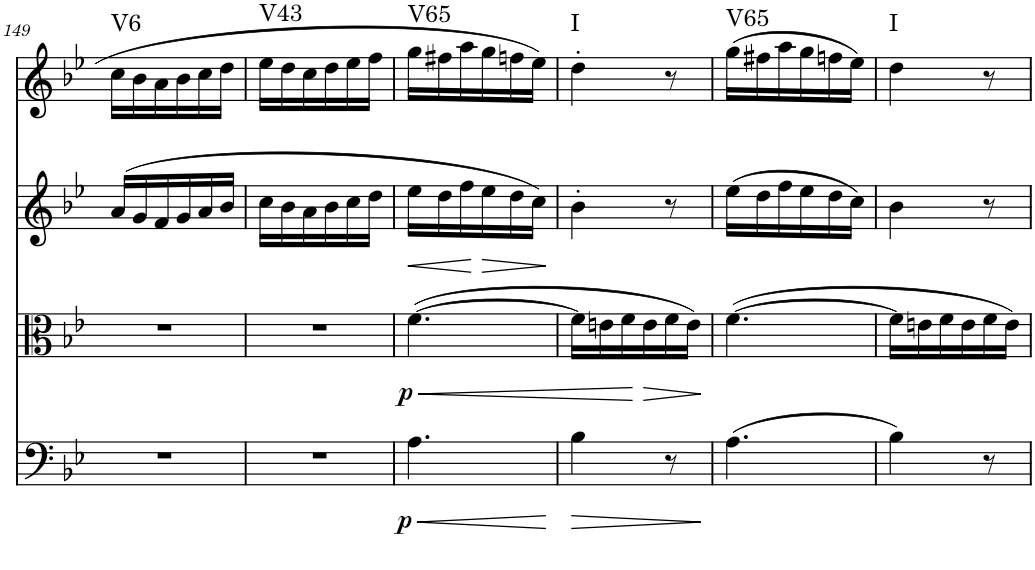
**kern	**dynam	**kern	**dynam	**kern	**dynam	**kern	**harte
*part4	*part4	*part3	*part3	*part2	*part2	*part1	*part1
*staff4	*staff4	*staff3	*staff3	*staff2	*staff2	*staff1	*
*I"Violoncello	*	*I"Viola	*	*I"Violin II	*	*I"Violin I	*
*I'Vc	*	*I'Vla	*	*I'Vln	*	*I'Vln	*
!!LO:PB:g=z
*clefF4	*	*clefC3	*	*clefG2	*	*clefG2	*
*k[b-e-]	*	*k[b-e-]	*	*k[b-e-]	*	*k[b-e-]	*
*M3/8	*	*M3/8	*	*M3/8	*	*M3/8	*
=149	=149	=149	=149	=149	=149	=149	=149
!	!	!	!	!	!	!	!LO:H:kt=V6
4.r	.	4.r	.	(16a/LL	.	16cc\LL	N
.	.	.	.	16g/	.	16b-\	.
.	.	.	.	16f/	.	16a\	.
.	.	.	.	16g/	.	16b-\	.
.	.	.	.	16a/	.	16cc\	.
.	.	.	.	16b-/JJ	.	16dd\JJ	.
=150	=150	=150	=150	=150	=150	=150	=150
!	!	!	!	!	!	!	!LO:H:kt=V43
4.r	.	4.r	.	16cc\LL	.	16ee-\LL	N
.	.	.	.	16b-\	.	16dd\	.
.	.	.	.	16a\	.	16cc\	.
.	.	.	.	16b-\	.	16dd\	.
.	.	.	.	16cc\	.	16ee-\	.
.	.	.	.	16dd\JJ	.	16ff\JJ	.
=151	=151	=151	=151	=151	=151	=151	=151
!	!LO:HP:b	!	!LO:HP:b	!	!LO:HP:b	!	!
!	!LO:DY:n=1:b	!	!LO:DY:n=1:b	!	!	!	!LO:H:kt=V65
4.A\	< p	([4.f\	< p	16ee-\LL	<	16gg\LL	N
.	.	.	.	16dd\	.	16ff#X\	.
.	.	.	.	16ff\	.	16aa\	.
!	!	!	!	!	!LO:HP:n=1:b	!	!
.	.	.	.	16ee-\	[ >	16gg\	.
.	.	.	.	16dd\	.	16ffn\	.
.	.	.	.	16cc\JJ)	.	16ee-\JJ	.
.	[	.	.	.	]	.	.
=152	=152	=152	=152	=152	=152	=152	=152
!	!LO:HP:b	!	!	!	!	!	!LO:H:kt=I
4B-\	>	16f\LL]	.	4b-'\	.	4dd'\	N
.	.	16en\	.	.	.	.	.
.	.	16f\	.	.	.	.	.
!	!	!	!LO:HP:n=1:b	!	!	!	!
.	.	16e\	[ >	.	.	.	.
8r	.	16f\	.	8r	.	8r	.
.	.	16e\JJ)	.	.	.	.	.
.	]	.	]	.	.	.	.
=153	=153	=153	=153	=153	=153	=153	=153
!	!	!	!	!	!	!	!LO:H:kt=V65
(4.A\	.	([4.f\	.	(16ee-\LL	.	(16gg\LL	N
.	.	.	.	16dd\	.	16ff#X\	.
.	.	.	.	16ff\	.	16aa\	.
.	.	.	.	16ee-\	.	16gg\	.
.	.	.	.	16dd\	.	16ffn\	.
.	.	.	.	16cc\JJ)	.	16ee-\JJ)	.
=154	=154	=154	=154	=154	=154	=154	=154
!	!	!	!	!	!	!	!LO:H:kt=I
4B-\)	.	16f\LL]	.	4b-\	.	4dd\	N
.	.	16en\	.	.	.	.	.
.	.	16f\	.	.	.	.	.
.	.	16e\	.	.	.	.	.
8r	.	16f\	.	8r	.	8r	.
.	.	16e\JJ)	.	.	.	.	.
=	=	=	=	=	=	=	=
*-	*-	*-	*-	*-	*-	*-	*-
